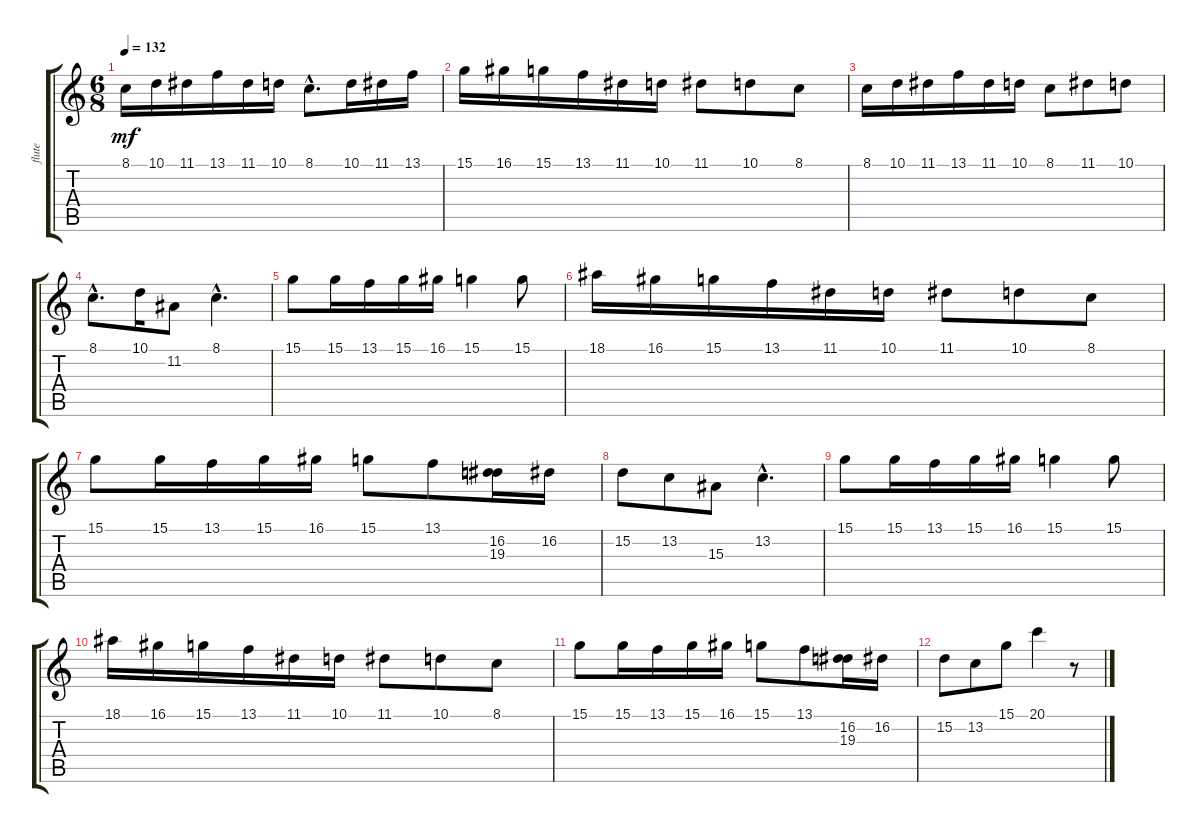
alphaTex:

\track ("flute" "flute") {instrument oboe}
\staff {score tabs}
\tuning (E4 B3 G3 D3 A2 E2) {hide}
\ts (6 8)
\tempo 132
\clef g2
\ks c
8.1.16{dy mf} 10.1.16 11.1.16 13.1.16 11.1.16 10.1.16 8.1{hac}.8{d} 10.1.16 11.1.16 13.1.16 |
15.1.16 16.1.16 15.1.16 13.1.16 11.1.16 10.1.16 11.1.8 10.1.8 8.1.8 |
8.1.16 10.1.16 11.1.16 13.1.16 11.1.16 10.1.16 8.1.8 11.1.8 10.1.8 |
8.1{hac}.8{d} 10.1.16 11.2.8 8.1{hac}.4{d} |
15.1.8 15.1.16 13.1.16 15.1.16 16.1.16 15.1.4 15.1.8 |
18.1.16 16.1.16 15.1.16 13.1.16 11.1.16 10.1.16 11.1.8 10.1.8 8.1.8 |
15.1.8 15.1.16 13.1.16 15.1.16 16.1.16 15.1.8 13.1.8 (16.2 19.3).16 16.2.16 |
15.2.8 13.2.8 15.3.8 13.2{hac}.4{d} |
15.1.8 15.1.16 13.1.16 15.1.16 16.1.16 15.1.4 15.1.8 |
18.1.16 16.1.16 15.1.16 13.1.16 11.1.16 10.1.16 11.1.8 10.1.8 8.1.8 |
15.1.8 15.1.16 13.1.16 15.1.16 16.1.16 15.1.8 13.1.8 (16.2 19.3).16 16.2.16 |
15.2.8 13.2.8 15.1.8 20.1.4 r.8
